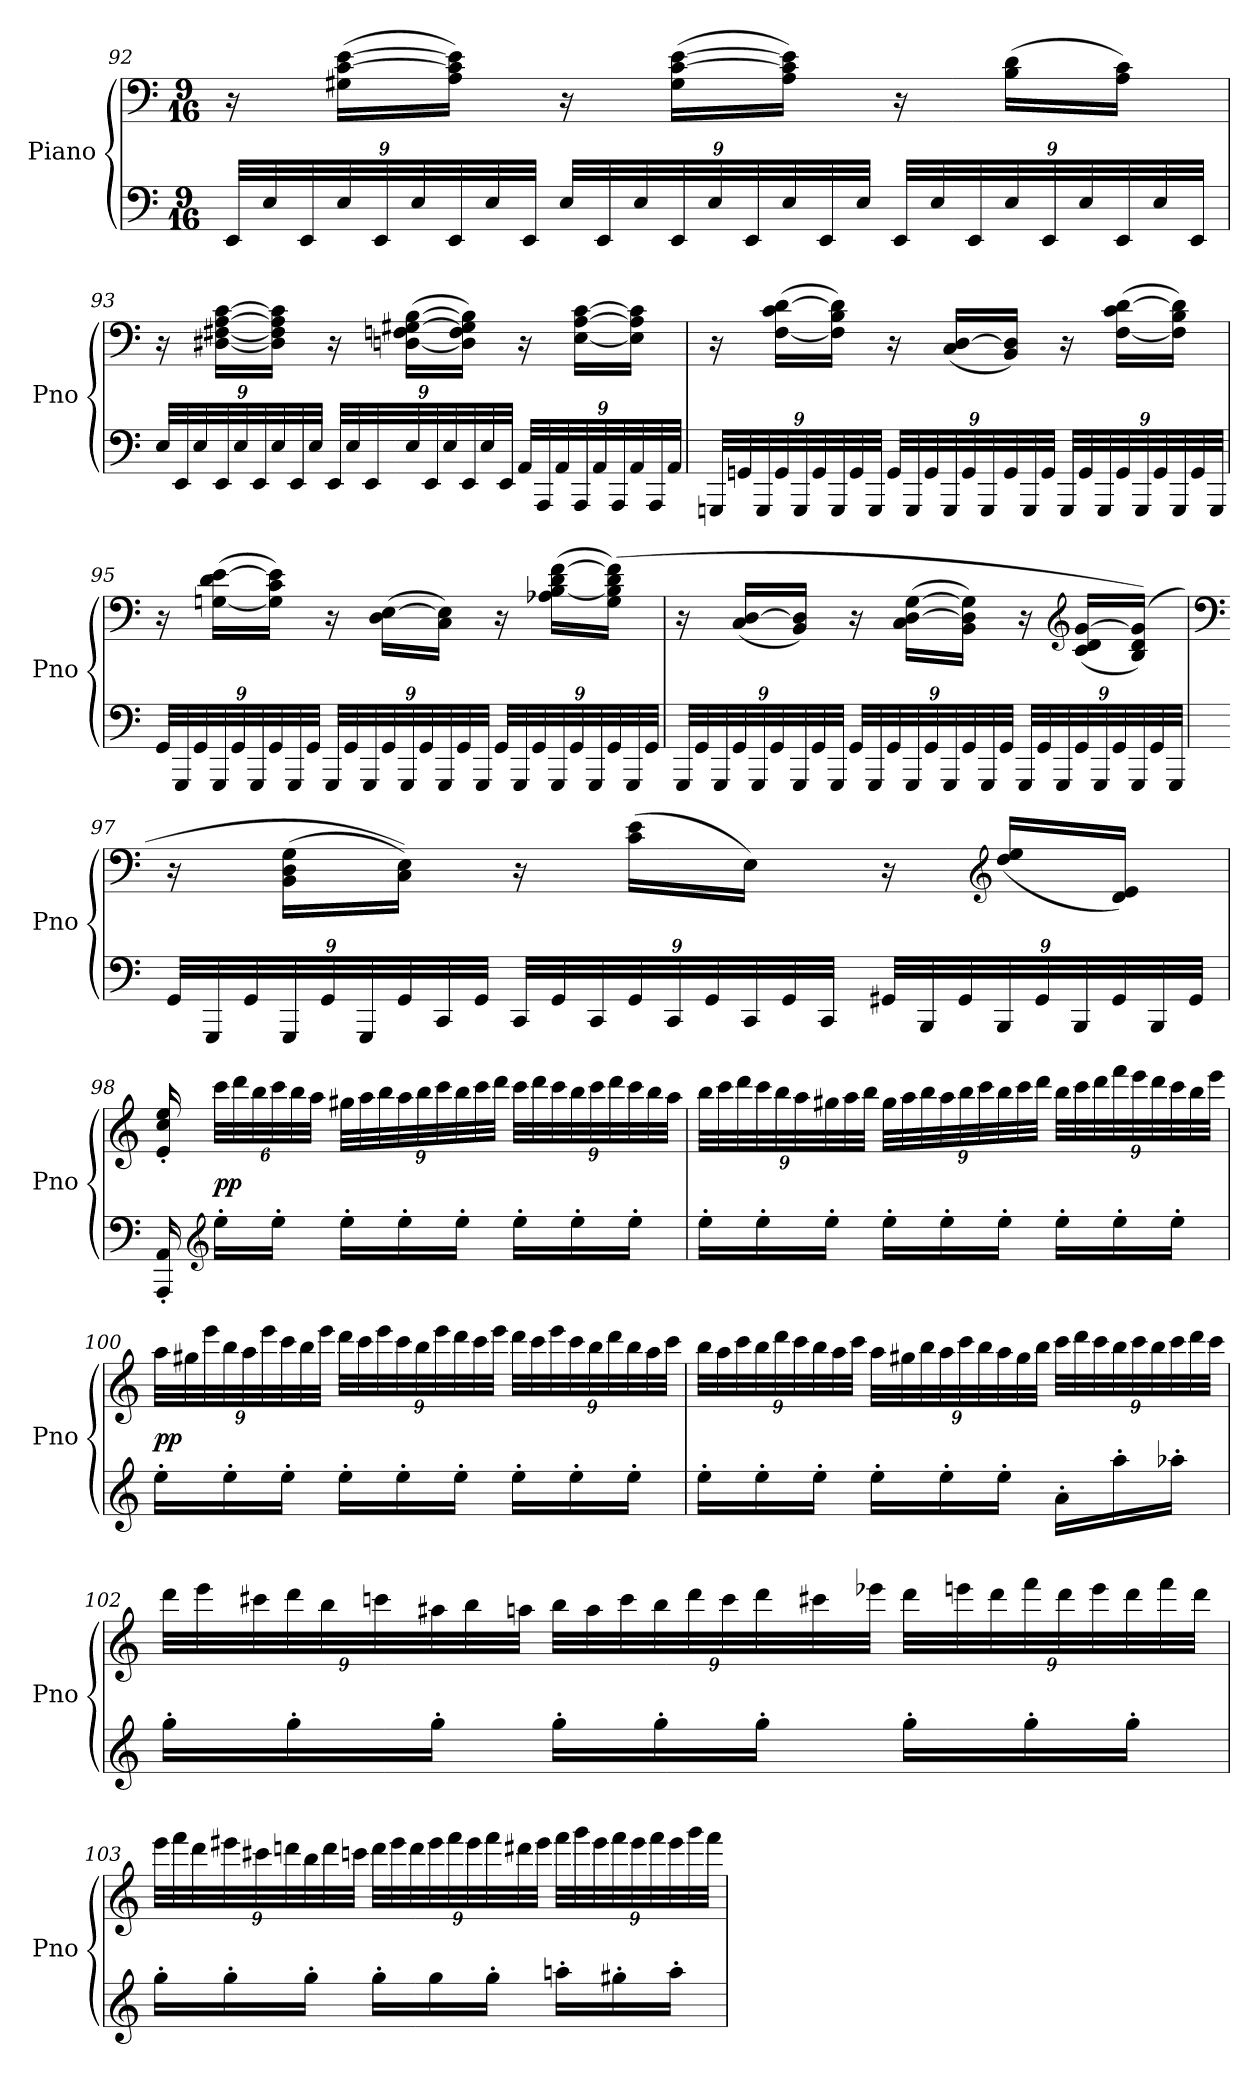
**kern	**kern	**dynam
*part1	*part1	*part1
*staff2	*staff1	*staff1/2
*I"Piano	*	*
*I'Pno	*	*
*clefF4	*clefF4	*
*k[]	*k[]	*
*C:	*C:	*
*M9/16	*M9/16	*
=92	=92	=92
48EE/LLL	16r	.
48E/	.	.
48EE/	.	.
48E/	(16G#X\ [16c\ [16e\LL	.
48EE/	.	.
48E/	.	.
48EE/	16A\ 16c]\ 16e]\JJ)	.
48E/	.	.
48EE/JJJ	.	.
48E/LLL	16r	.
48EE/	.	.
48E/	.	.
48EE/	(16G#\ [16c\ [16e\LL	.
48E/	.	.
48EE/	.	.
48E/	16A\ 16c]\ 16e]\JJ)	.
48EE/	.	.
48E/JJJ	.	.
48EE/LLL	16r	.
48E/	.	.
48EE/	.	.
48E/	(16B\ 16d\LL	.
48EE/	.	.
48E/	.	.
48EE/	16A\ 16c\JJ)	.
48E/	.	.
48EE/JJJ	.	.
=93	=93	=93
48E/LLL	16r	.
48EE/	.	.
48E/	.	.
48EE/	[16D#X\ [16F#X\ [16A\ [16c\LL	.
48E/	.	.
48EE/	.	.
48E/	16D#]\ 16F#]\ 16A]\ 16c]\JJ	.
48EE/	.	.
48E/JJJ	.	.
48EE/LLL	16r	.
48E/	.	.
48EE/	.	.
48E/	([16Dn\ 16Fn\ [16G#X\ [16B\LL	.
48EE/	.	.
48E/	.	.
48EE/	16D]\ 16F\ 16G#]\ 16B]\JJ)	.
48E/	.	.
48EE/JJJ	.	.
48AA/LLL	16r	.
48AAA/	.	.
48AA/	.	.
48AAA/	[16E\ [16A\ [16c\LL	.
48AA/	.	.
48AAA/	.	.
48AA/	16E]\ 16A]\ 16c]\JJ	.
48AAA/	.	.
48AA/JJJ	.	.
=94	=94	=94
48GGGn/LLL	16r	.
48GGn/	.	.
48GGG/	.	.
48GG/	([16F\ 16c\ [16d\LL	.
48GGG/	.	.
48GG/	.	.
48GGG/	16F]\ 16B\ 16d]\JJ)	.
48GG/	.	.
48GGG/JJJ	.	.
48GG/LLL	16r	.
48GGG/	.	.
48GG/	.	.
48GGG/	(16C/ [16D/LL	.
48GG/	.	.
48GGG/	.	.
48GG/	16BB/ 16D]/JJ)	.
48GGG/	.	.
48GG/JJJ	.	.
48GGG/LLL	16r	.
48GG/	.	.
48GGG/	.	.
48GG/	([16F\ 16c\ [16d\LL	.
48GGG/	.	.
48GG/	.	.
48GGG/	16F]\ 16B\ 16d]\JJ)	.
48GG/	.	.
48GGG/JJJ	.	.
=95	=95	=95
48GG/LLL	16r	.
48GGG/	.	.
48GG/	.	.
48GGG/	([16Gn\ 16d\ [16e\LL	.
48GG/	.	.
48GGG/	.	.
48GG/	16G]\ 16c\ 16e]\JJ)	.
48GGG/	.	.
48GG/JJJ	.	.
48GGG/LLL	16r	.
48GG/	.	.
48GGG/	.	.
48GG/	(16D\ [16E\LL	.
48GGG/	.	.
48GG/	.	.
48GGG/	16C\ 16E]\JJ)	.
48GG/	.	.
48GGG/JJJ	.	.
48GG/LLL	16r	.
48GGG/	.	.
48GG/	.	.
48GGG/	(16A-X\ [16B\ 16d\ [16f\LL	.
48GG/	.	.
48GGG/	.	.
48GG/	(16G\ 16B]\ 16d\ 16f]\JJ)	.
48GGG/	.	.
48GG/JJJ	.	.
=96	=96	=96
48GGG/LLL	16r	.
48GG/	.	.
48GGG/	.	.
48GG/	(16C/ [16D/LL	.
48GGG/	.	.
48GG/	.	.
48GGG/	16BB/ 16D]/JJ)	.
48GG/	.	.
48GGG/JJJ	.	.
48GG/LLL	16r	.
48GGG/	.	.
48GG/	.	.
48GGG/	(16C\ [16D\ [16G\LL	.
48GG/	.	.
48GGG/	.	.
48GG/	16BB\ 16D]\ 16G]\JJ)	.
48GGG/	.	.
48GG/JJJ	.	.
48GGG/LLL	16r	.
48GG/	.	.
48GGG/	.	.
*	*clefG2	*
48GG/	(16c/ 16d/ [16g/LL	.
48GGG/	.	.
48GG/	.	.
48GGG/	(16B/ 16d/ 16g]/JJ))	.
48GG/	.	.
48GGG/JJJ	.	.
=97	=97	=97
*	*clefF4	*
48GG/LLL	16r	.
48GGG/	.	.
48GG/	.	.
48GGG/	(16BB\ 16D\ 16G\LL	.
48GG/	.	.
48GGG/	.	.
48GG/	16C\ 16E\JJ))	.
48CC/	.	.
48GG/JJJ	.	.
48CC/LLL	16r	.
48GG/	.	.
48CC/	.	.
48GG/	(16c\ 16e\LL	.
48CC/	.	.
48GG/	.	.
48CC/	16E\JJ)	.
48GG/	.	.
48CC/JJJ	.	.
48GG#X/LLL	16r	.
48BBB/	.	.
48GG#/	.	.
*	*clefG2	*
48BBB/	(16dd/ 16ee/LL	.
48GG#/	.	.
48BBB/	.	.
48GG#/	16d/ 16e/JJ)	.
48BBB/	.	.
48GG#/JJJ	.	.
=98	=98	=98
16AAA'/ 16AA'/	16e'/ 16cc'/ 16ee'/	.
*clefG2	*	*
16ee'\LL	48ccc\LLL	pp
.	48ddd\	.
.	48bb\	.
16ee'\JJ	48ccc\	.
.	48bb\	.
.	48aa\JJJ	.
16ee'\LL	48gg#X\LLL	.
.	48aa\	.
.	48bb\	.
16ee'\	48aa\	.
.	48bb\	.
.	48ccc\	.
16ee'\JJ	48bb\	.
.	48ccc\	.
.	48ddd\JJJ	.
16ee'\LL	48ccc\LLL	.
.	48ddd\	.
.	48ccc\	.
16ee'\	48bb\	.
.	48ccc\	.
.	48ddd\	.
16ee'\JJ	48ccc\	.
.	48bb\	.
.	48aa\JJJ	.
=99	=99	=99
16ee'\LL	48bb\LLL	.
.	48ccc\	.
.	48ddd\	.
16ee'\	48ccc\	.
.	48bb\	.
.	48aa\	.
16ee'\JJ	48gg#X\	.
.	48aa\	.
.	48bb\JJJ	.
16ee'\LL	48gg#\LLL	.
.	48aa\	.
.	48bb\	.
16ee'\	48aa\	.
.	48bb\	.
.	48ccc\	.
16ee'\JJ	48bb\	.
.	48ccc\	.
.	48ddd\JJJ	.
16ee'\LL	48bb\LLL	.
.	48ccc\	.
.	48ddd\	.
16ee'\	48fff\	.
.	48eee\	.
.	48ddd\	.
16ee'\JJ	48ccc\	.
.	48bb\	.
.	48eee\JJJ	.
=100	=100	=100
16ee'\LL	48aa\LLL	pp
.	48gg#X\	.
.	48eee\	.
16ee'\	48bb\	.
.	48aa\	.
.	48eee\	.
16ee'\JJ	48ccc\	.
.	48bb\	.
.	48eee\JJJ	.
16ee'\LL	48ddd\LLL	.
.	48ccc\	.
.	48eee\	.
16ee'\	48ccc\	.
.	48bb\	.
.	48eee\	.
16ee'\JJ	48ddd\	.
.	48ccc\	.
.	48eee\JJJ	.
16ee'\LL	48ddd\LLL	.
.	48ccc\	.
.	48eee\	.
16ee'\	48ccc\	.
.	48bb\	.
.	48ddd\	.
16ee'\JJ	48bb\	.
.	48aa\	.
.	48ccc\JJJ	.
=101	=101	=101
16ee'\LL	48bb\LLL	.
.	48aa\	.
.	48ccc\	.
16ee'\	48bb\	.
.	48ddd\	.
.	48ccc\	.
16ee'\JJ	48bb\	.
.	48aa\	.
.	48ccc\JJJ	.
16ee'\LL	48aa\LLL	.
.	48gg#X\	.
.	48bb\	.
16ee'\	48aa\	.
.	48ccc\	.
.	48bb\	.
16ee'\JJ	48aa\	.
.	48gg#\	.
.	48bb\JJJ	.
16a'\LL	48ccc\LLL	.
.	48ddd\	.
.	48ccc\	.
16aa'\	48bb\	.
.	48ccc\	.
.	48bb\	.
16aa-X'\JJ	48ccc\	.
.	48ddd\	.
.	48ccc\JJJ	.
=102	=102	=102
16gg'\LL	48ddd\LLL	.
.	48eee\	.
.	48ccc#X\	.
16gg'\	48ddd\	.
.	48bb\	.
.	48cccn\	.
16gg'\JJ	48aa#X\	.
.	48bb\	.
.	48aan\JJJ	.
16gg'\LL	48bb\LLL	.
.	48aa\	.
.	48ccc\	.
16gg'\	48bb\	.
.	48ddd\	.
.	48ccc\	.
16gg'\JJ	48ddd\	.
.	48ccc#X\	.
.	48eee-X\JJJ	.
16gg'\LL	48ddd\LLL	.
.	48eeen\	.
.	48ddd\	.
16gg'\	48fff\	.
.	48ddd\	.
.	48eee\	.
16gg'\JJ	48ddd\	.
.	48fff\	.
.	48ddd\JJJ	.
=103	=103	=103
16gg'\LL	48eee\LLL	.
.	48fff\	.
.	48ddd\	.
16gg'\	48eee#X\	.
.	48ccc#X\	.
.	48dddn\	.
16gg'\JJ	48bb\	.
.	48ddd\	.
.	48cccn\JJJ	.
16gg'\LL	48ddd\LLL	.
.	48eee#\	.
.	48ddd\	.
16gg\	48eee#\	.
.	48fff\	.
.	48eee#\	.
16gg'\JJ	48fff\	.
.	48ddd#X\	.
.	48eee#\JJJ	.
16aan'\LL	48fff\LLL	.
.	48ggg\	.
.	48eee#\	.
16gg#X'\	48fff\	.
.	48eee#\	.
.	48fff\	.
16aa'\JJ	48eee#\	.
.	48ggg\	.
.	48fff\JJJ	.
=	=	=
*-	*-	*-
